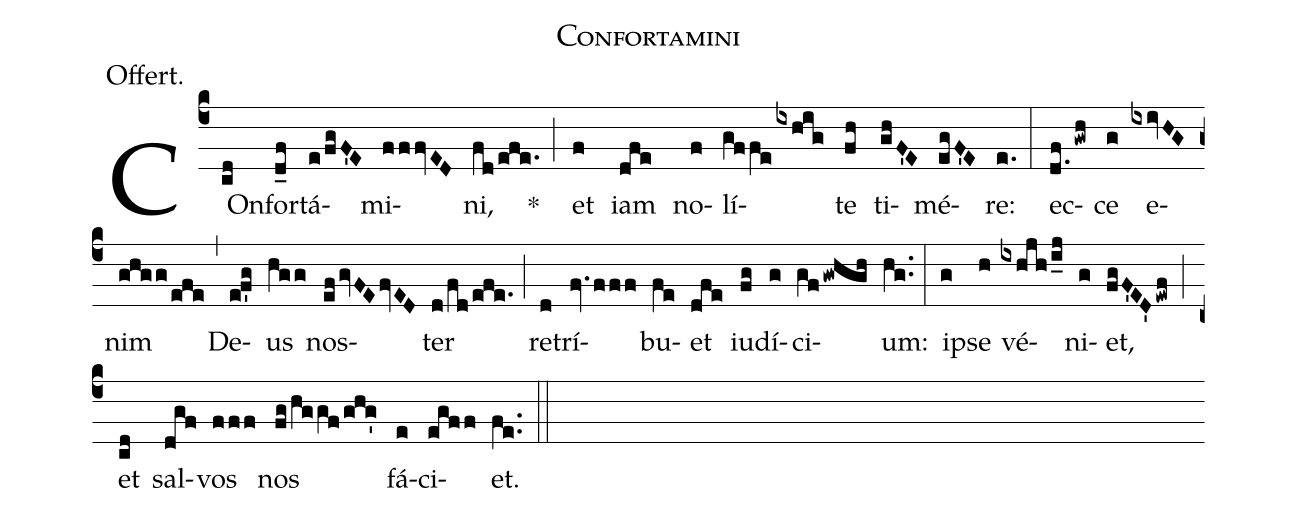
name:Confortamini;
annotation:Offert.;
mode:4;
office-part:Offertory;
%%
(c4) C{}On(cd)for(d_f)tá(e/fgF'E)mi(fffvED)ni,(fd/efe.) *(;) et(f) iam(dfe) no(f)lí(gf/feixhig)te(fh) ti(ghF'E)mé(egF'E)re:(e.) (:) ec(d.fgwh)ce(g) e(ixivHG)nim(ghgg/efe) (,) De(e!f'g)us(hgg) nos(efgvFEfvED)ter(d/fd/efe.) (;) re(d)trí(fv.fff)bu(fe)et(dfe) iu(fg)dí(g)ci(gfgwhgh)um:(hg..) (:) ip(g)se(h) vé(ixhjh/i_j)ni(g)et,(fgF'ED'ewf) (;) et(cd) sal(dgf)vos(fff) nos(fg/hg/gf/ghg') fá(e)ci(egff)et.(fe..) (::)
